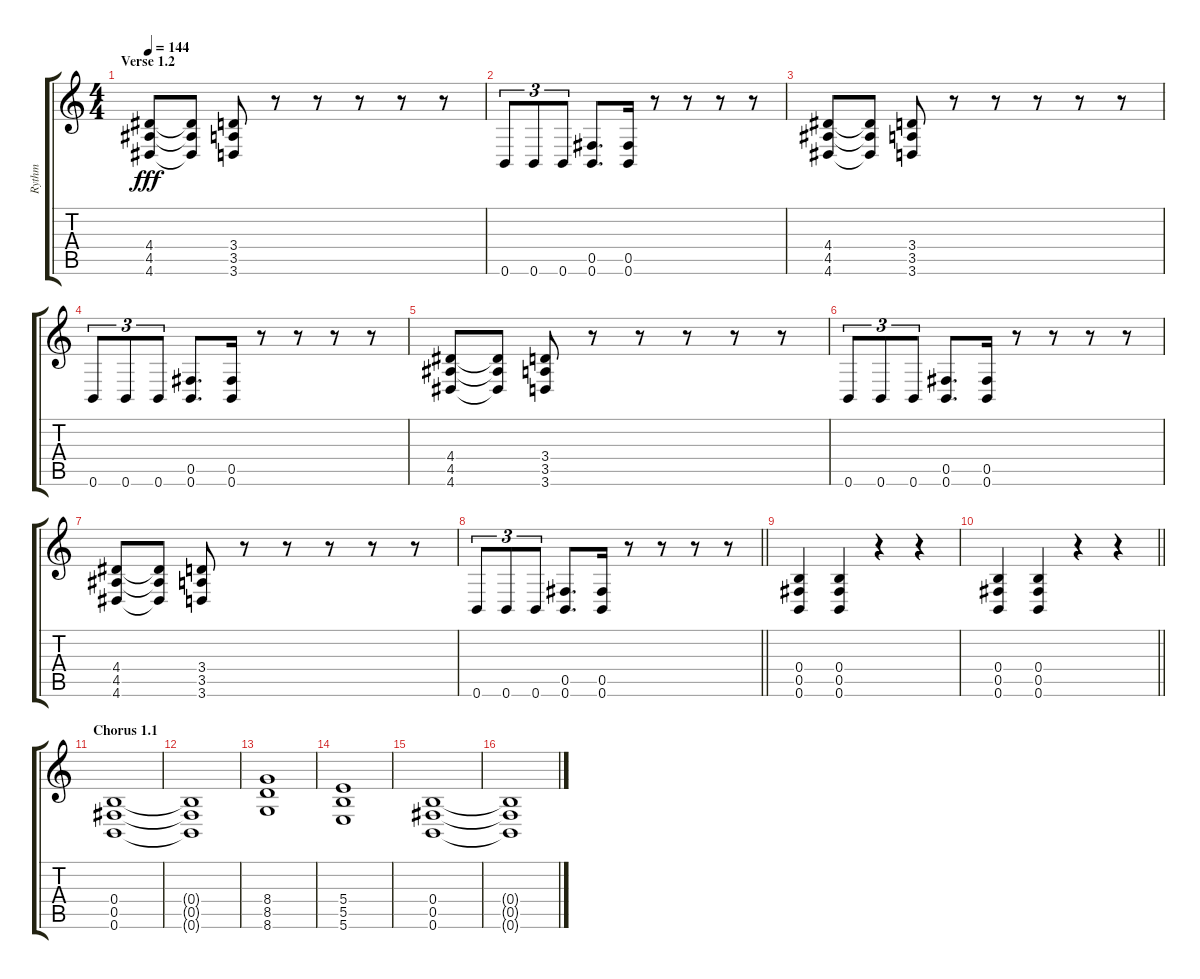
\track ("Rythm" "Rythm") {instrument distortionguitar}
\staff {score tabs}
\tuning (Db4 Ab3 E3 B2 Gb2 B1) {hide}
\ts (4 4)
\section ("" "Verse 1.2")
\tempo 144
\clef g2
\ks c
(4.4 4.5 4.6).8{dy fff} (4.4{t} 4.5{t} 4.6{t}).8 (3.4 3.5 3.6).8 r.8 r.8 r.8 r.8 r.8 |
0.6.8{tu (3 2)} 0.6.8{tu (3 2)} 0.6.8{tu (3 2)} (0.5 0.6).8{d} (0.5 0.6).16 r.8 r.8 r.8 r.8 |
(4.4 4.5 4.6).8 (4.4{t} 4.5{t} 4.6{t}).8 (3.4 3.5 3.6).8 r.8 r.8 r.8 r.8 r.8 |
0.6.8{tu (3 2)} 0.6.8{tu (3 2)} 0.6.8{tu (3 2)} (0.5 0.6).8{d} (0.5 0.6).16 r.8 r.8 r.8 r.8 |
(4.4 4.5 4.6).8 (4.4{t} 4.5{t} 4.6{t}).8 (3.4 3.5 3.6).8 r.8 r.8 r.8 r.8 r.8 |
0.6.8{tu (3 2)} 0.6.8{tu (3 2)} 0.6.8{tu (3 2)} (0.5 0.6).8{d} (0.5 0.6).16 r.8 r.8 r.8 r.8 |
(4.4 4.5 4.6).8 (4.4{t} 4.5{t} 4.6{t}).8 (3.4 3.5 3.6).8 r.8 r.8 r.8 r.8 r.8 |
\barLineRight lightlight
0.6.8{tu (3 2)} 0.6.8{tu (3 2)} 0.6.8{tu (3 2)} (0.5 0.6).8{d} (0.5 0.6).16 r.8 r.8 r.8 r.8 |
(0.4 0.5 0.6).4 (0.4 0.5 0.6).4 r.4 r.4 |
\barLineRight lightlight
(0.4 0.5 0.6).4 (0.4 0.5 0.6).4 r.4 r.4 |
\section ("" "Chorus 1.1")
(0.4 0.5 0.6).1 |
(0.4{t} 0.5{t} 0.6{t}).1 |
(8.4 8.5 8.6).1 |
(5.4 5.5 5.6).1 |
(0.4 0.5 0.6).1 |
(0.4{t} 0.5{t} 0.6{t}).1
